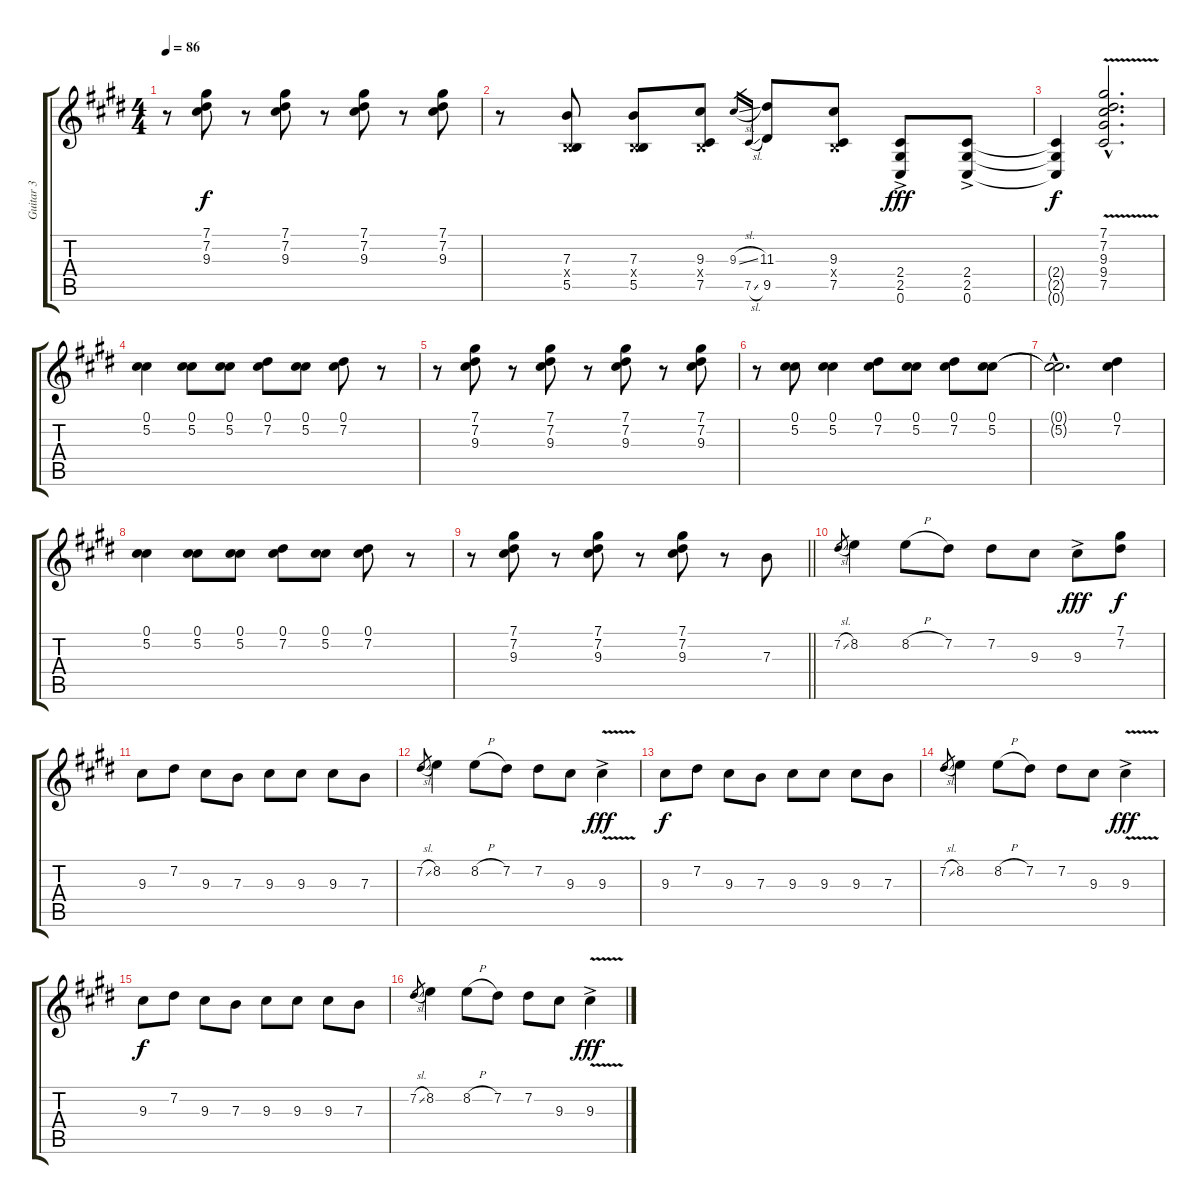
\track ("Guitar 3" "Guitar 3") {instrument distortionguitar}
\staff {score tabs}
\tuning (Db4 Ab3 E3 B2 Gb2 Db2) {hide}
\ts (4 4)
\tempo 86
\clef g2
\ks c#minor
r.8{dy f} (7.1 7.2 9.3).8 r.8 (7.1 7.2 9.3).8 r.8 (7.1 7.2 9.3).8 r.8 (7.1 7.2 9.3).8 |
r.8 (7.3 0.4{x} 5.5).8 (7.3 0.4{x} 5.5).8 (9.3 0.4{x} 7.5).8 9.3{sl}.16{gr} 7.5{sl}.16{gr} (11.3 9.5).8 (9.3 0.4{x} 7.5).8 (2.4{ac} 2.5{ac} 0.6{ac}).8{dy fff} (2.4{ac} 2.5{ac} 0.6{ac}).8 |
(2.4{t} 2.5{t} 0.6{t}).4{dy f} (7.1{v hac} 7.2{v hac} 9.3{v hac} 9.4{v hac} 7.5{v hac}).2{d} |
(0.1 5.2).4 (0.1 5.2).8 (0.1 5.2).8 (0.1 7.2).8 (0.1 5.2).8 (0.1 7.2).8 r.8 |
r.8 (7.1 7.2 9.3).8 r.8 (7.1 7.2 9.3).8 r.8 (7.1 7.2 9.3).8 r.8 (7.1 7.2 9.3).8 |
r.8 (0.1 5.2).8 (0.1 5.2).4 (0.1 7.2).8 (0.1 5.2).8 (0.1 7.2).8 (0.1 5.2).8 |
(0.1{hac t} 5.2{hac t}).2{d} (0.1 7.2).4 |
(0.1 5.2).4 (0.1 5.2).8 (0.1 5.2).8 (0.1 7.2).8 (0.1 5.2).8 (0.1 7.2).8 r.8 |
\barLineRight lightlight
r.8 (7.1 7.2 9.3).8 r.8 (7.1 7.2 9.3).8 r.8 (7.1 7.2 9.3).8 r.8 7.3.8 |
7.2{sl}.8{gr} 8.2.4 8.2{h}.8 7.2.8 7.2.8 9.3.8 9.3{ac}.8{dy fff} (7.1 7.2).8{dy f} |
9.3.8 7.2.8 9.3.8 7.3.8 9.3.8 9.3.8 9.3.8 7.3.8 |
7.2{sl}.8{gr} 8.2.4 8.2{h}.8 7.2.8 7.2.8 9.3.8 9.3{v ac}.4{dy fff} |
9.3.8{dy f} 7.2.8 9.3.8 7.3.8 9.3.8 9.3.8 9.3.8 7.3.8 |
7.2{sl}.8{gr} 8.2.4 8.2{h}.8 7.2.8 7.2.8 9.3.8 9.3{v ac}.4{dy fff} |
9.3.8{dy f} 7.2.8 9.3.8 7.3.8 9.3.8 9.3.8 9.3.8 7.3.8 |
7.2{sl}.8{gr} 8.2.4 8.2{h}.8 7.2.8 7.2.8 9.3.8 9.3{v ac}.4{dy fff}
